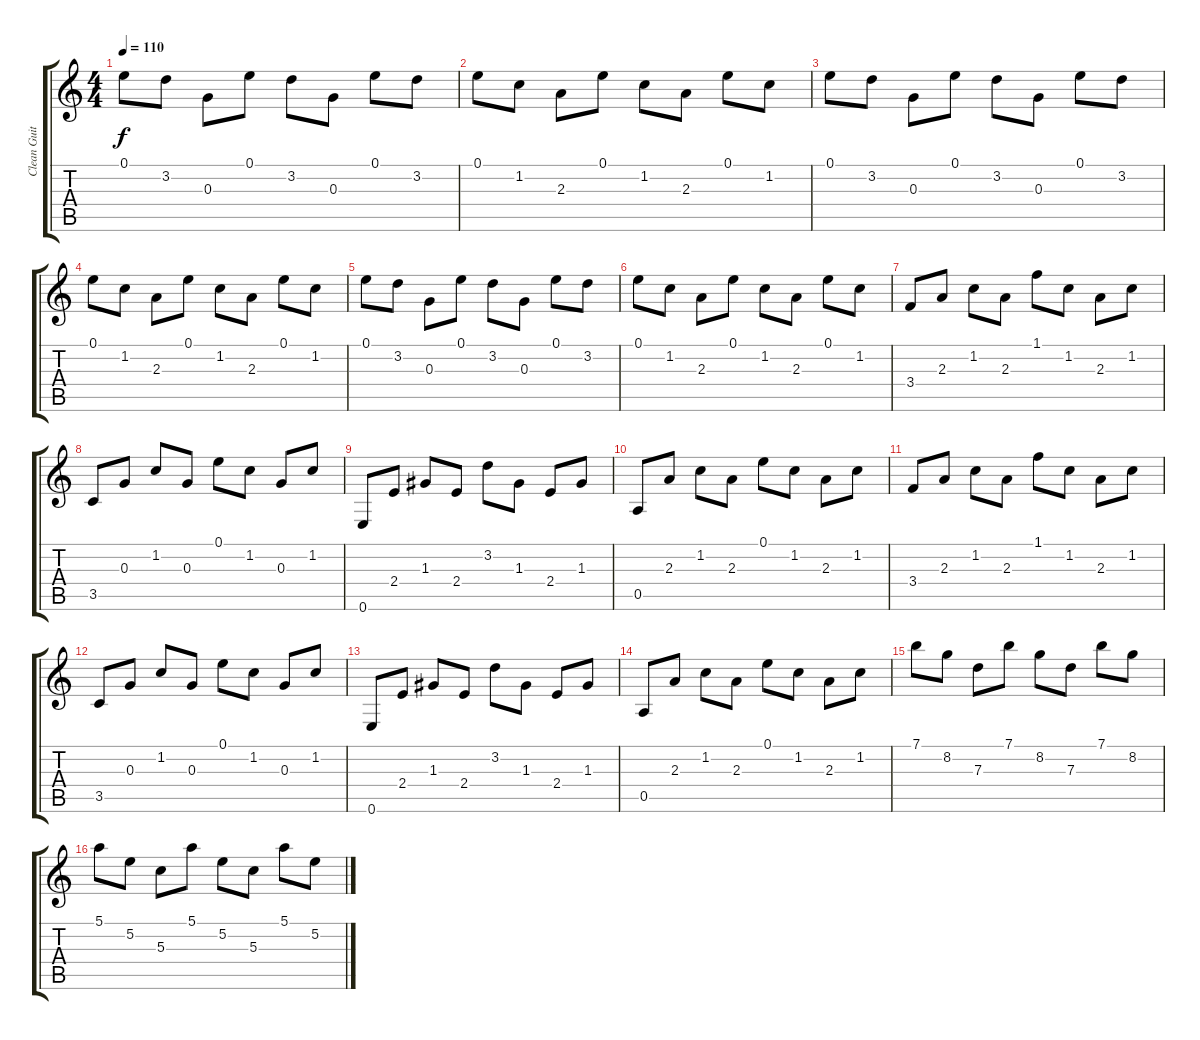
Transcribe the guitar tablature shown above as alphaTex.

\track ("Clean Guitar 1" "Clean Guit") {instrument electricguitarmuted}
\staff {score tabs}
\tuning (E4 B3 G3 D3 A2 E2) {hide}
\ts (4 4)
\tempo 110
\clef g2
\ks c
0.1.8{dy f} 3.2.8 0.3.8 0.1.8 3.2.8 0.3.8 0.1.8 3.2.8 |
0.1.8 1.2.8 2.3.8 0.1.8 1.2.8 2.3.8 0.1.8 1.2.8 |
0.1.8 3.2.8 0.3.8 0.1.8 3.2.8 0.3.8 0.1.8 3.2.8 |
0.1.8 1.2.8 2.3.8 0.1.8 1.2.8 2.3.8 0.1.8 1.2.8 |
0.1.8 3.2.8 0.3.8 0.1.8 3.2.8 0.3.8 0.1.8 3.2.8 |
0.1.8 1.2.8 2.3.8 0.1.8 1.2.8 2.3.8 0.1.8 1.2.8 |
3.4.8 2.3.8 1.2.8 2.3.8 1.1.8 1.2.8 2.3.8 1.2.8 |
3.5.8 0.3.8 1.2.8 0.3.8 0.1.8 1.2.8 0.3.8 1.2.8 |
0.6.8 2.4.8 1.3.8 2.4.8 3.2.8 1.3.8 2.4.8 1.3.8 |
0.5.8 2.3.8 1.2.8 2.3.8 0.1.8 1.2.8 2.3.8 1.2.8 |
3.4.8 2.3.8 1.2.8 2.3.8 1.1.8 1.2.8 2.3.8 1.2.8 |
3.5.8 0.3.8 1.2.8 0.3.8 0.1.8 1.2.8 0.3.8 1.2.8 |
0.6.8 2.4.8 1.3.8 2.4.8 3.2.8 1.3.8 2.4.8 1.3.8 |
0.5.8 2.3.8 1.2.8 2.3.8 0.1.8 1.2.8 2.3.8 1.2.8 |
7.1.8 8.2.8 7.3.8 7.1.8 8.2.8 7.3.8 7.1.8 8.2.8 |
5.1.8 5.2.8 5.3.8 5.1.8 5.2.8 5.3.8 5.1.8 5.2.8
